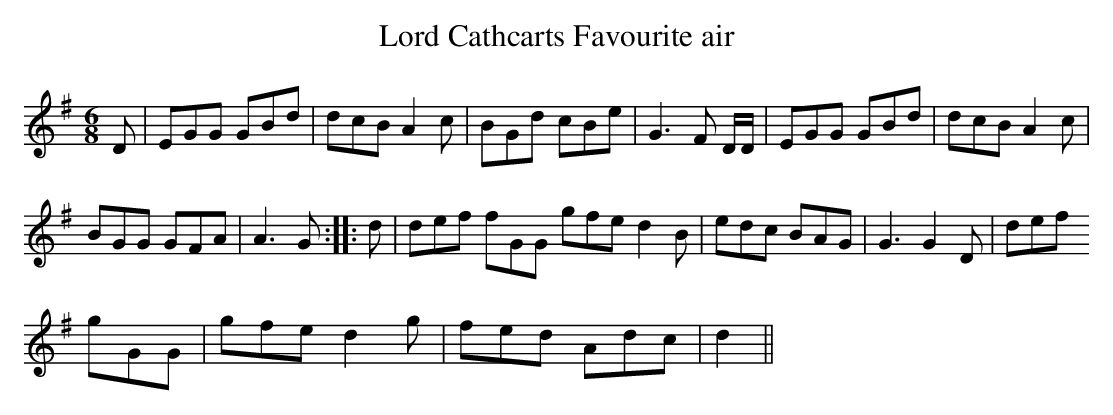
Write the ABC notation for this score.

X:1
T:Lord Cathcarts Favourite air
M:6/8
L:1/8
K:G
D| EGG GBd | dcB A2c| BGd cBe | G3F D/D/ | EGG GBd | dcB A2 c|
BGG GFA | A3G:|: d | def fGG gfe d2 B |edc BAG | G3 G2D | def
gGG | gfe d2g| fed Adc | d2||
